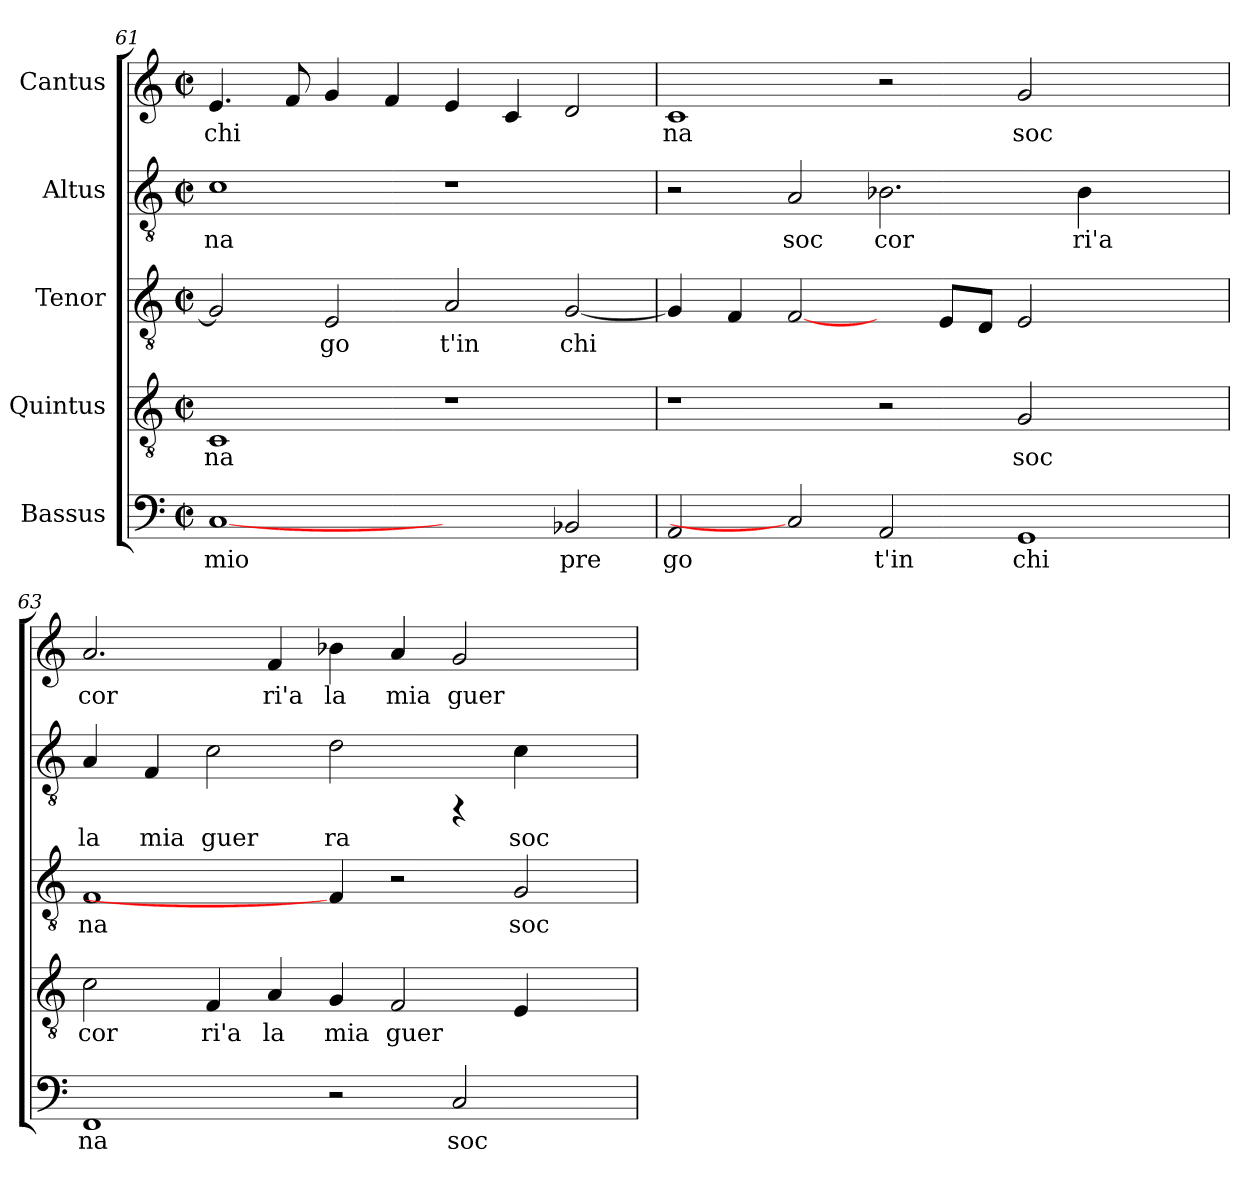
**kern	**text	**kern	**text	**kern	**text	**kern	**text	**kern	**text
*part5	*part5	*part4	*part4	*part3	*part3	*part2	*part2	*part1	*part1
*staff5	*staff5	*staff4	*staff4	*staff3	*staff3	*staff2	*staff2	*staff1	*staff1
*I"Bassus	*	*I"Quintus	*	*I"Tenor	*	*I"Altus	*	*I"Cantus	*
!!LO:PB:g=z
*clefF4	*	*clefGv2	*	*clefGv2	*	*clefGv2	*	*clefG2	*
*k[]	*	*k[]	*	*k[]	*	*k[]	*	*k[]	*
*C:	*	*C:	*	*C:	*	*C:	*	*C:	*
*M2/2	*	*M2/2	*	*M2/2	*	*M2/2	*	*M2/2	*
*met(c|)	*	*met(c|)	*	*met(c|)	*	*met(c|)	*	*met(c|)	*
=61	=61	=61	=61	=61	=61	=61	=61	=61	=61
!	!LO:LY:b:cj	!	!LO:LY:b	!	!LO:LY:b:cj	!	!LO:LY:b:cj	!	!LO:LY:b
[1C	mio	1C	na	2G/]	.	1c	-na	4.e/	-chi
!	!	!	!	!	!	!	!	!	!LO:LY:b
.	.	.	.	.	.	.	.	8f/	.
!	!	!	!	!	!LO:LY:b:cj	!	!	!	!LO:LY:b
.	.	.	.	2E/	go	.	.	4g/	.
!	!	!	!	!	!	!	!	!	!LO:LY:b
.	.	.	.	.	.	.	.	4f/	.
!	!	!	!	!	!LO:LY:b:cj	!	!	!	!LO:LY:b
2ryy	.	1r	.	2A/	t'in	1r	.	4e/	.
!	!	!	!	!	!	!	!	!	!LO:LY:b
.	.	.	.	.	.	.	.	4c/	.
!	!LO:LY:b:cj	!	!	!	!LO:LY:b:cj	!	!	!	!LO:LY:b
2BB-X/	pre	.	.	[<2G/	chi	.	.	2d/	.
=62	=62	=62	=62	=62	=62	=62	=62	=62	=62
!	!LO:LY:b:cj	!	!	!	!LO:LY:b:cj	!	!	!	!LO:LY:b
2AA/	go	1r	.	4G/]	.	2r	.	1c	na
!	!	!	!	!	!LO:LY:b:cj	!	!	!	!
.	.	.	.	4F/	.	.	.	.	.
!	!	!	!	!	!LO:LY:b:cj	!	!LO:LY:b:cj	!	!
2C]	.	.	.	[2F/	.	2A/	soc	.	.
!	!LO:LY:b:cj	!	!	!	!	!	!LO:LY:b:cj	!	!
2AA/	t'in	2r	.	4ryy	.	2.B-X\	cor	2r	.
!	!	!	!	!	!LO:LY:b:cj	!	!	!	!
.	.	.	.	8E/L	.	.	.	.	.
!	!	!	!	!	!LO:LY:b:cj	!	!	!	!
.	.	.	.	8D/J	.	.	.	.	.
!	!LO:LY:b:cj	!	!LO:LY:b	!	!LO:LY:b:cj	!	!	!	!LO:LY:b
1GG	chi	2G/	soc	2E/	.	.	.	2g/	soc
!	!	!	!	!	!	!	!LO:LY:b:cj	!	!
.	.	.	.	.	.	4B-\	ri'a	.	.
.	.	2ryy	.	2ryy	.	2ryy	.	2ryy	.
=63	=63	=63	=63	=63	=63	=63	=63	=63	=63
!	!LO:LY:b:cj	!	!LO:LY:b	!	!LO:LY:b:cj	!	!LO:LY:b:cj	!	!LO:LY:b
1FF	na	2c\	cor	1F	na	4A/	la	2.a/	cor
!	!	!	!	!	!	!	!LO:LY:b:cj	!	!
.	.	.	.	.	.	4F/	mia	.	.
!	!	!	!LO:LY:b	!	!	!	!LO:LY:b:cj	!	!
.	.	4F/	ri'a	.	.	2c\	guer	.	.
!	!	!	!LO:LY:b	!	!	!	!	!	!LO:LY:b
.	.	4A/	la	.	.	.	.	4f/	ri'a
!	!	!	!LO:LY:b	!	!	!	!LO:LY:b:cj	!	!LO:LY:b
2r	.	4G/	mia	4F/]	.	2d\	ra	4b-\	la
!	!	!	!LO:LY:b	!	!	!	!	!	!LO:LY:b
.	.	2F/	guer	2r	.	.	.	4a/	mia
!	!LO:LY:b:cj	!	!	!	!	!	!	!	!LO:LY:b
2C/	soc	.	.	.	.	4rFF	.	2g/	guer
!	!	!	!LO:LY:b	!	!LO:LY:b:cj	!	!LO:LY:b:cj	!	!
.	.	4E/	.	2G/	soc	4c\	soc	.	.
4ryy	.	4ryy	.	.	.	4ryy	.	4ryy	.
=	=	=	=	=	=	=	=	=	=
*-	*-	*-	*-	*-	*-	*-	*-	*-	*-
